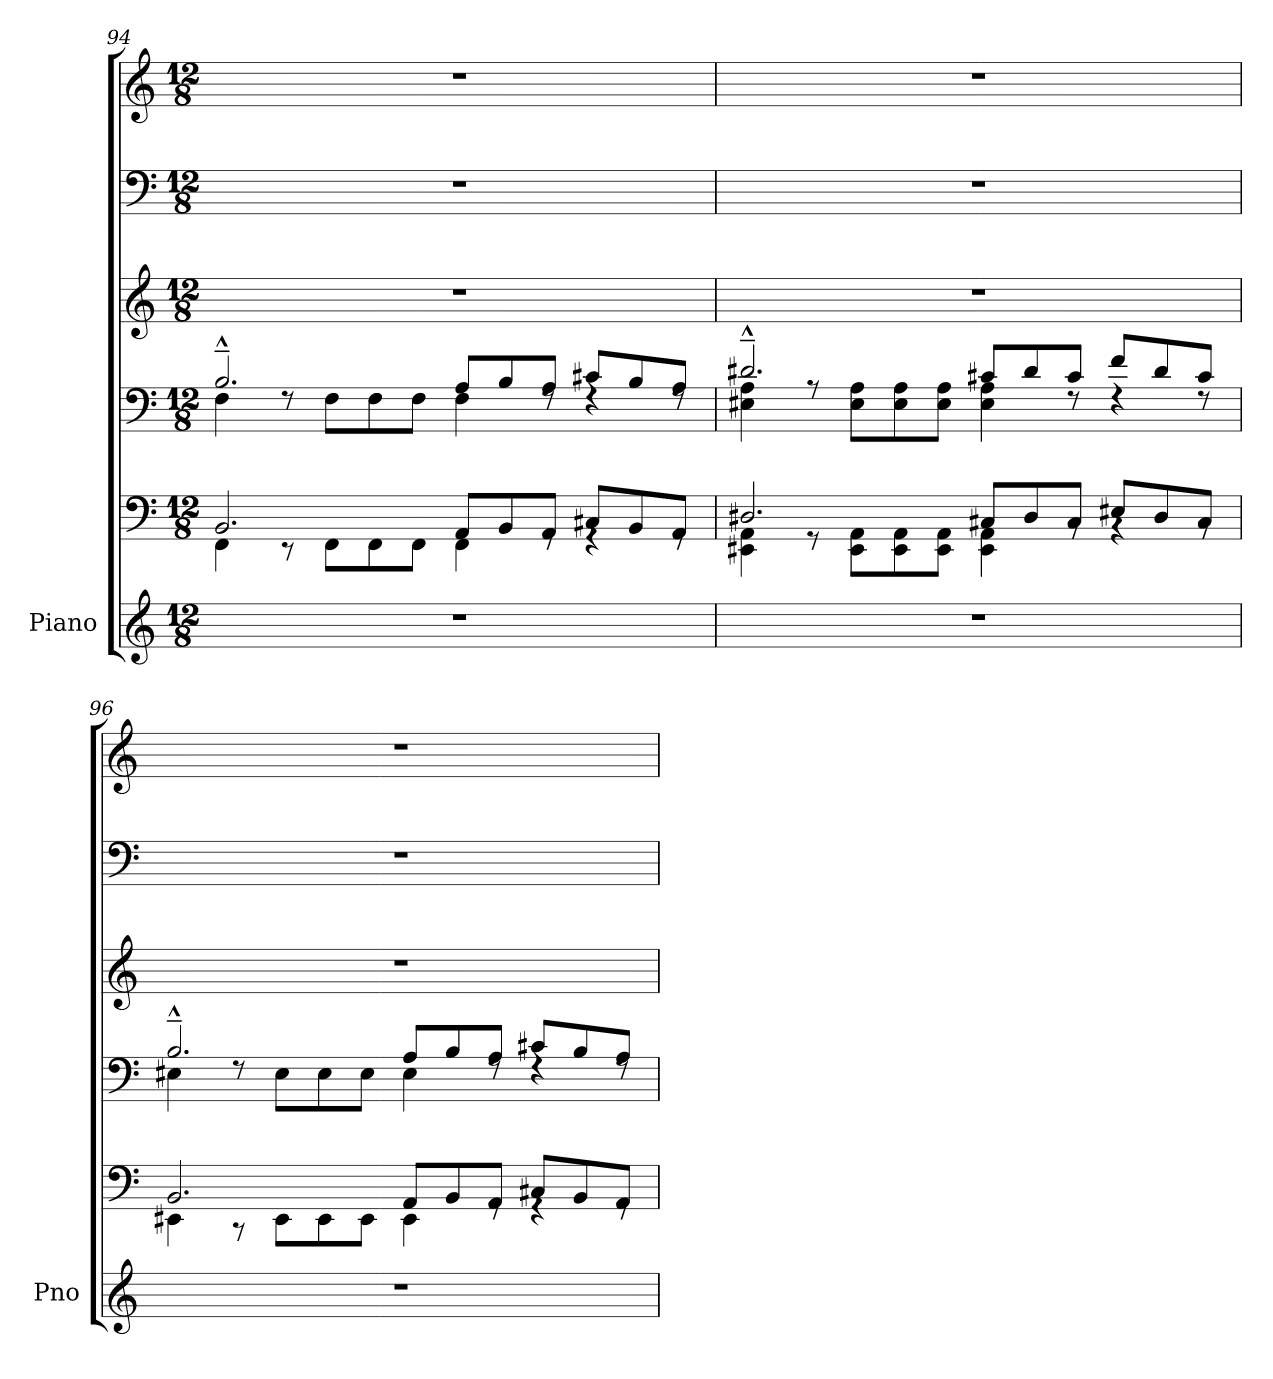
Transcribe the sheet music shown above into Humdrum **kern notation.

**kern	**kern	**kern	**kern	**kern	**kern
*part1	*part1	*part1	*part1	*part1	*part1
*staff6	*staff5	*staff4	*staff3	*staff2	*staff1
*I"Piano	*	*	*	*	*
*I'Pno	*	*	*	*	*
*clefG2	*clefF4	*clefF4	*clefG2	*clefF4	*clefG2
*k[]	*k[]	*k[]	*k[]	*k[]	*k[]
*M12/8	*M12/8	*M12/8	*M12/8	*M12/8	*M12/8
=94	=94	=94	=94	=94	=94
*	*^	*^	*	*	*
1.r	2.BB/	4FF\	2.B~^^/	4F\	1.r	1.r	1.r
.	.	8r	.	8rF	.	.	.
.	.	8FF\L	.	8F\L	.	.	.
.	.	8FF\	.	8F\	.	.	.
.	.	8FF\J	.	8F\J	.	.	.
.	8AA/L	4FF\	8A/L	4F\	.	.	.
.	8BB/	.	8B/	.	.	.	.
.	8AA/J	8rGG	8A/J	8rF	.	.	.
.	8C#X/L	4rGG	8c#X/L	4rF	.	.	.
.	8BB/	.	8B/	.	.	.	.
.	8AA/J	8rGG	8A/J	8rF	.	.	.
!!LO:LB:g=z
=95	=95	=95	=95	=95	=95	=95	=95
1.r	2.D#X/	4EE#X\ 4AA\	2.d#X~^^/	4E#X\ 4A\	1.r	1.r	1.r
.	.	8r	.	8rA	.	.	.
.	.	8EE#\ 8AA\L	.	8E#\ 8A\L	.	.	.
.	.	8EE#\ 8AA\	.	8E#\ 8A\	.	.	.
.	.	8EE#\ 8AA\J	.	8E#\ 8A\J	.	.	.
.	8C#X/L	4EE#\ 4AA\	8c#X/L	4E#\ 4A\	.	.	.
.	8D#/	.	8d#/	.	.	.	.
.	8C#/J	8rBB	8c#/J	8rF	.	.	.
.	8E#X/L	4rBB	8f/L	4rF	.	.	.
.	8D#/	.	8d#/	.	.	.	.
.	8C#/J	8rBB	8c#/J	8rF	.	.	.
=96	=96	=96	=96	=96	=96	=96	=96
1.r	2.BB/	4EE#X\	2.B~^^/	4E#X\	1.r	1.r	1.r
.	.	8r	.	8rF	.	.	.
.	.	8EE#\L	.	8E#\L	.	.	.
.	.	8EE#\	.	8E#\	.	.	.
.	.	8EE#\J	.	8E#\J	.	.	.
.	8AA/L	4EE#\	8A/L	4E#\	.	.	.
.	8BB/	.	8B/	.	.	.	.
.	8AA/J	8rGG	8A/J	8rF	.	.	.
.	8C#X/L	4rGG	8c#X/L	4rF	.	.	.
.	8BB/	.	8B/	.	.	.	.
.	8AA/J	8rGG	8A/J	8rF	.	.	.
*	*v	*v	*	*	*	*	*
*	*	*v	*v	*	*	*
=	=	=	=	=	=
*-	*-	*-	*-	*-	*-
